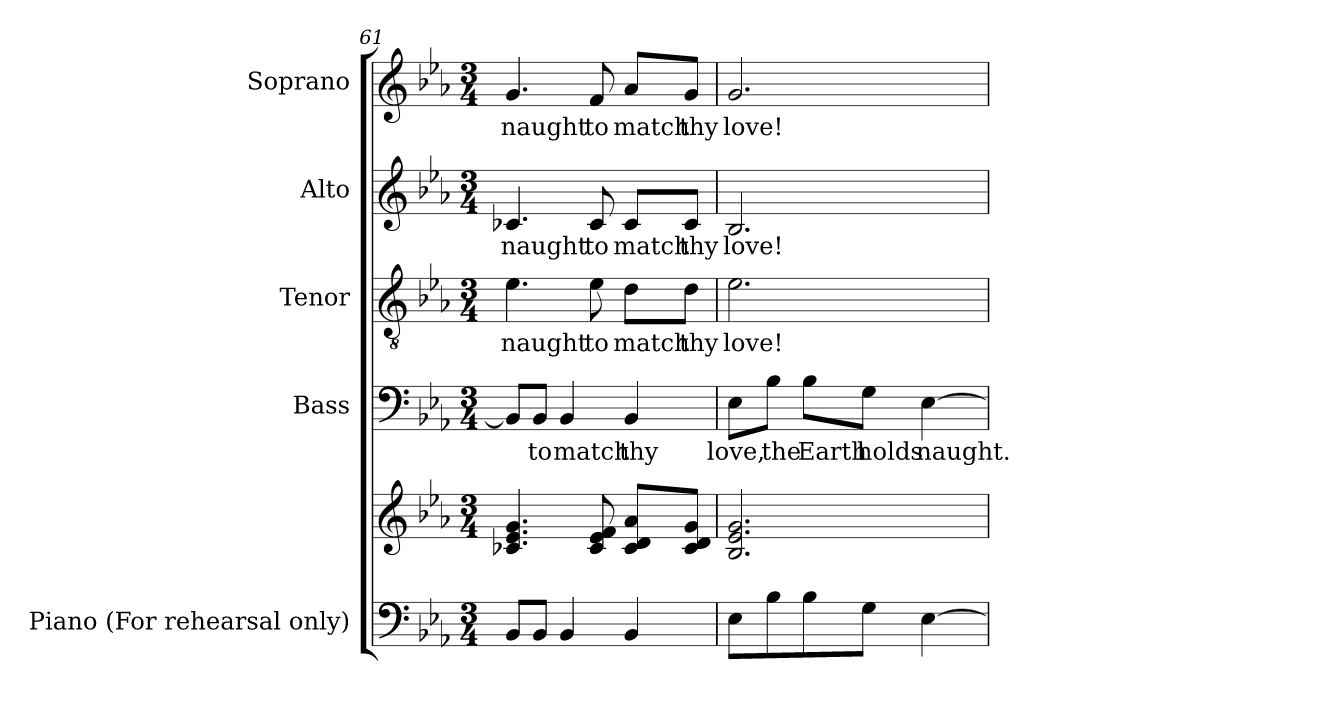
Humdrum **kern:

**kern	**kern	**kern	**text	**kern	**text	**kern	**text	**kern	**text
*part5	*part5	*part4	*part4	*part3	*part3	*part2	*part2	*part1	*part1
*staff6	*staff5	*staff4	*staff4	*staff3	*staff3	*staff2	*staff2	*staff1	*staff1
*I"Piano (For rehearsal only)	*	*I"Bass	*	*I"Tenor	*	*I"Alto	*	*I"Soprano	*
*I'Pno.	*	*I'B.	*	*I'T.	*	*I'A.	*	*I'S.	*
!!LO:PB:g=z
*clefF4	*clefG2	*clefF4	*	*clefGv2	*	*clefG2	*	*clefG2	*
*	*	*	*	*ITrd7c12	*	*	*	*	*
*k[b-e-a-]	*k[b-e-a-]	*k[b-e-a-]	*	*k[b-e-a-]	*	*k[b-e-a-]	*	*k[b-e-a-]	*
*E-:	*E-:	*E-:	*	*E-:	*	*E-:	*	*E-:	*
*M3/4	*M3/4	*M3/4	*	*M3/4	*	*M3/4	*	*M3/4	*
=61	=61	=61	=61	=61	=61	=61	=61	=61	=61
!	!	!	!	!	!LO:LY:b:color=#000000	!	!	!	!
!	!	!	!	!	!	!	!LO:LY:b:color=#000000	!	!
!	!	!	!	!	!	!	!	!	!LO:LY:b:color=#000000
8BB-i/L	4.c-Xi/ 4.e-i 4.gi	8BB-i/L]	.	4.E-i\	naught	4.c-Xi/	naught	4.gi/	naught
!	!	!	!LO:LY:b:color=#000000	!	!	!	!	!	!
8BB-i/J	.	8BB-i/J	to	.	.	.	.	.	.
!	!	!	!LO:LY:b:color=#000000	!	!	!	!	!	!
4BB-i/	.	4BB-i/	match	.	.	.	.	.	.
!	!	!	!	!	!LO:LY:b:color=#000000	!	!	!	!
!	!	!	!	!	!	!	!LO:LY:b:color=#000000	!	!
!	!	!	!	!	!	!	!	!	!LO:LY:b:color=#000000
.	8c-i/ 8e-i 8fi	.	.	8E-i\	to	8c-i/	to	8fi/	to
!	!	!	!LO:LY:b:color=#000000	!	!	!	!	!	!
!	!	!	!	!	!LO:LY:b:color=#000000	!	!	!	!
!	!	!	!	!	!	!	!LO:LY:b:color=#000000	!	!
!	!	!	!	!	!	!	!	!	!LO:LY:b:color=#000000
4BB-i/	8c-i/ 8di 8a-iL	4BB-i/	thy	8Di\L	match	8c-i/L	match	8a-i/L	match
!	!	!	!	!	!LO:LY:b:color=#000000	!	!	!	!
!	!	!	!	!	!	!	!LO:LY:b:color=#000000	!	!
!	!	!	!	!	!	!	!	!	!LO:LY:b:color=#000000
.	8c-i/ 8di 8giJ	.	.	8Di\J	thy	8c-i/J	thy	8gi/J	thy
=62	=62	=62	=62	=62	=62	=62	=62	=62	=62
!	!	!	!LO:LY:b:color=#000000	!	!	!	!	!	!
!	!	!	!	!	!LO:LY:b:color=#000000	!	!	!	!
!	!	!	!	!	!	!	!LO:LY:b:color=#000000	!	!
!	!	!	!	!	!	!	!	!	!LO:LY:b:color=#000000
8E-i\L	2.B-i/ 2.e-i 2.gi	8E-i\L	love,	2.E-i\	love!	2.B-i/	love!	2.gi/	love!
!	!	!	!LO:LY:b:color=#000000	!	!	!	!	!	!
8B-i\	.	8B-i\J	the	.	.	.	.	.	.
!	!	!	!LO:LY:b:color=#000000	!	!	!	!	!	!
8B-i\	.	8B-i\L	Earth	.	.	.	.	.	.
!	!	!	!LO:LY:b:color=#000000	!	!	!	!	!	!
8Gi\J	.	8Gi\J	holds	.	.	.	.	.	.
!	!	!	!LO:LY:b:color=#000000	!	!	!	!	!	!
[<4E-i\	.	[>4E-i\	naught.	.	.	.	.	.	.
=	=	=	=	=	=	=	=	=	=
*-	*-	*-	*-	*-	*-	*-	*-	*-	*-
